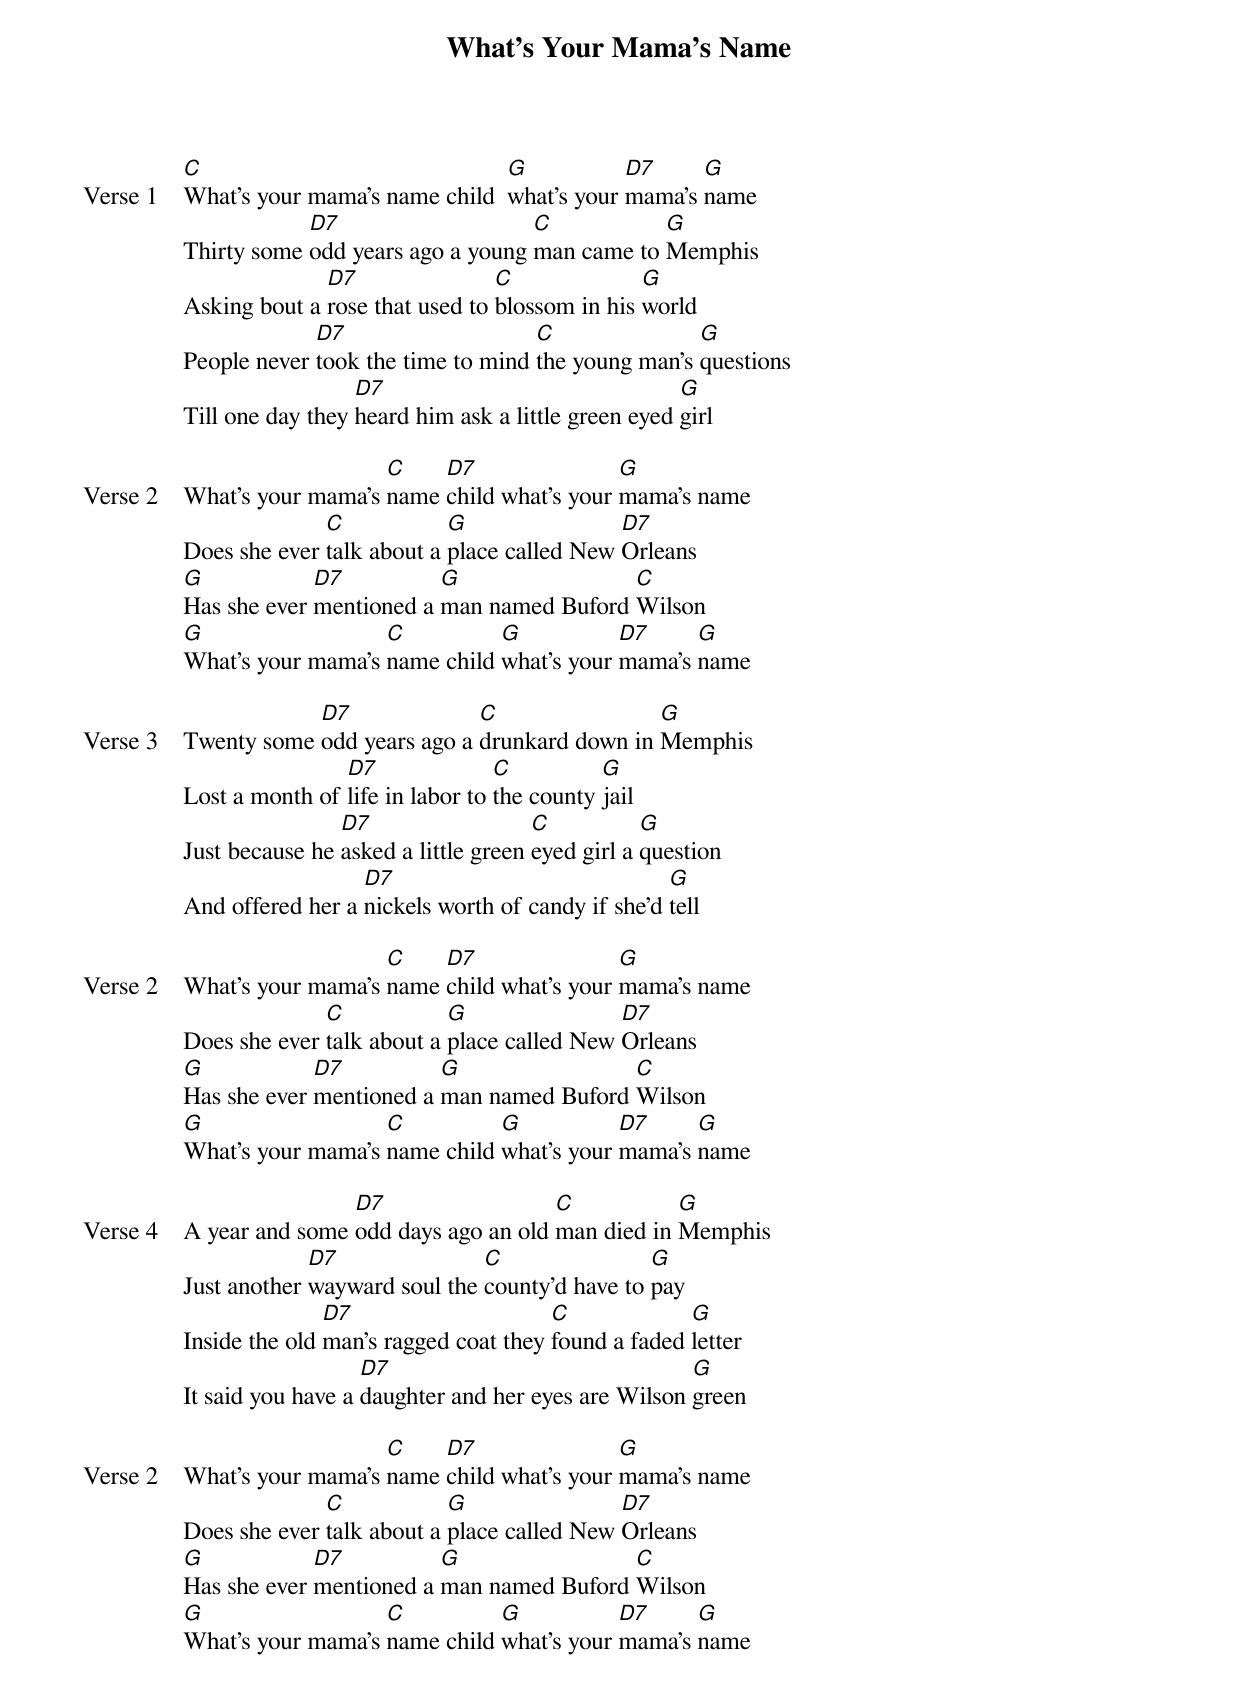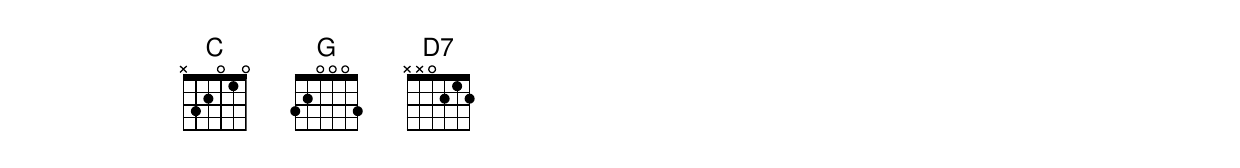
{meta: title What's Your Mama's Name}
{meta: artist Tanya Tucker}

{start_of_verse: Verse 1}
[C]What's your mama's name child  [G]what's your [D7]mama's [G]name
Thirty some [D7]odd years ago a young [C]man came to [G]Memphis
Asking bout a [D7]rose that used to [C]blossom in his [G]world
People never [D7]took the time to mind [C]the young man's [G]questions
Till one day they [D7]heard him ask a little green eyed [G]girl
{end_of_verse}

{start_of_verse: Verse 2}
What's your mama's [C]name [D7]child what's your [G]mama's name
Does she ever [C]talk about a [G]place called New [D7]Orleans
[G]Has she ever [D7]mentioned a [G]man named Buford [C]Wilson
[G]What's your mama's [C]name child [G]what's your [D7]mama's [G]name
{end_of_verse}

{start_of_verse: Verse 3}
Twenty some [D7]odd years ago a [C]drunkard down in [G]Memphis
Lost a month of [D7]life in labor to [C]the county [G]jail
Just because he [D7]asked a little green [C]eyed girl a [G]question
And offered her a [D7]nickels worth of candy if she'd [G]tell
{end_of_verse}

{start_of_verse: Verse 2}
What's your mama's [C]name [D7]child what's your [G]mama's name
Does she ever [C]talk about a [G]place called New [D7]Orleans
[G]Has she ever [D7]mentioned a [G]man named Buford [C]Wilson
[G]What's your mama's [C]name child [G]what's your [D7]mama's [G]name
{end_of_verse}

{start_of_verse: Verse 4}
A year and some [D7]odd days ago an old [C]man died in [G]Memphis
Just another [D7]wayward soul the [C]county'd have to [G]pay
Inside the old [D7]man's ragged coat they [C]found a faded [G]letter
It said you have a [D7]daughter and her eyes are Wilson [G]green
{end_of_verse}

{start_of_verse: Verse 2}
What's your mama's [C]name [D7]child what's your [G]mama's name
Does she ever [C]talk about a [G]place called New [D7]Orleans
[G]Has she ever [D7]mentioned a [G]man named Buford [C]Wilson
[G]What's your mama's [C]name child [G]what's your [D7]mama's [G]name
{end_of_verse}
